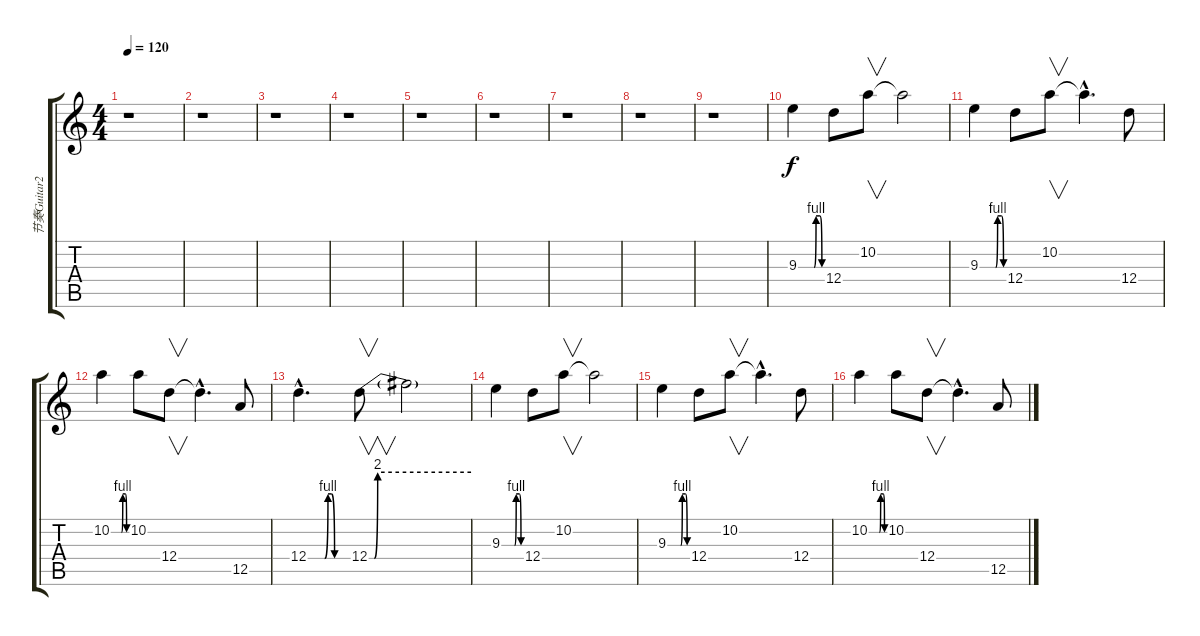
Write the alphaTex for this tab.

\track ("节奏Guitar2" "节奏Guitar2") {instrument overdrivenguitar}
\staff {score tabs}
\tuning (E4 B3 G3 D3 A2 E2) {hide}
\ts (4 4)
\tempo 120
\clef g2
\ks c
r.1{dy f instrument overdrivenguitar} |
r.1 |
r.1 |
r.1 |
r.1 |
r.1 |
r.1 |
r.1 |
r.1 |
9.3{be (custom 0 0 40 0 45 4 55 4 60 0)}.4{volume 10} 12.4.8 10.2.8{v} 10.2{t}.2 |
9.3{be (custom 0 0 40 0 45 4 55 4 60 0)}.4 12.4.8 10.2.8{v} 10.2{hac t}.4{d} 12.4.8 |
10.2{be (custom 0 0 40 0 45 4 55 4 60 0)}.4 10.2.8 12.4.8{v} 12.4{hac t}.4{d} 12.5.8 |
12.4{be (custom 0 0 25 0 30 4 35 4 40 0 60 0) hac}.4{d} 12.4{be (custom 0 0 3 0 5 8 60 8)}.8{v} 12.4{t}.2 |
9.3{be (custom 0 0 40 0 45 4 55 4 60 0)}.4 12.4.8 10.2.8{v} 10.2{t}.2 |
9.3{be (custom 0 0 40 0 45 4 55 4 60 0)}.4 12.4.8 10.2.8{v} 10.2{hac t}.4{d} 12.4.8 |
10.2{be (custom 0 0 40 0 45 4 55 4 60 0)}.4 10.2.8 12.4.8{v} 12.4{hac t}.4{d} 12.5.8
